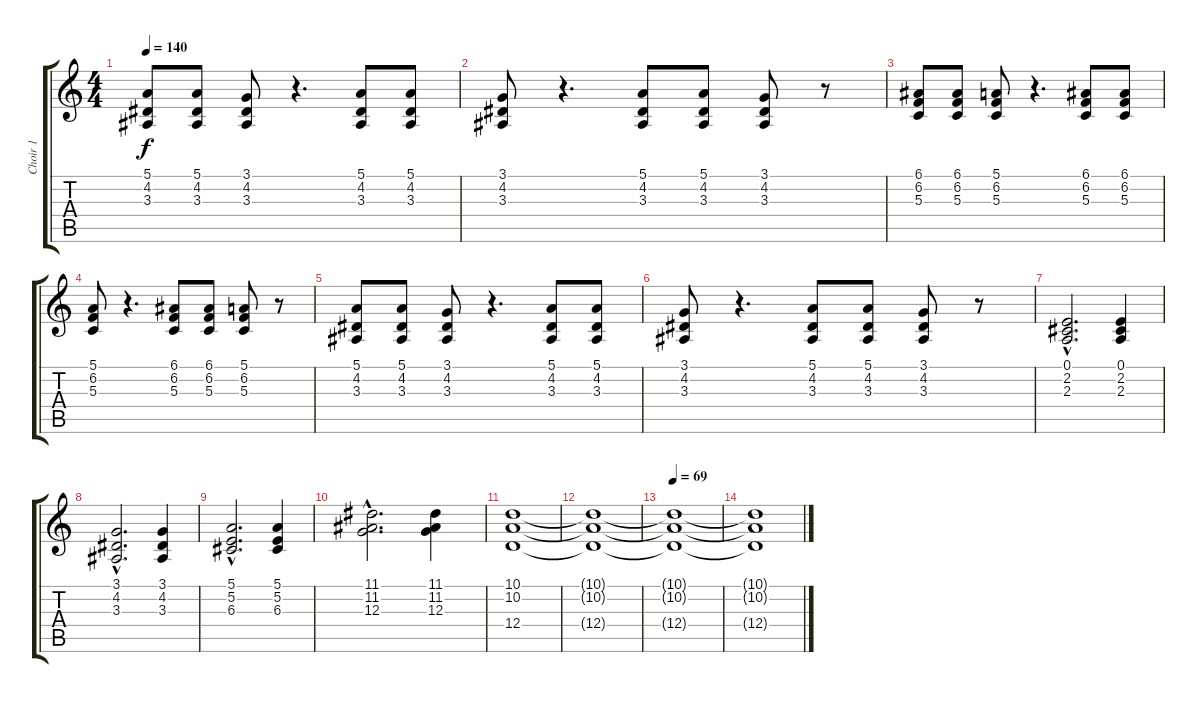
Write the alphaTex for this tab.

\track ("Choir 1" "Choir 1") {instrument pad4choir}
\staff {score tabs}
\tuning (E4 B3 G3 D3 A2 E2) {hide}
\ts (4 4)
\tempo 140
\clef g2
\ks c
(5.1 4.2 3.3).8{dy f} (5.1 4.2 3.3).8 (3.1 4.2 3.3).8 r.4{d} (5.1 4.2 3.3).8 (5.1 4.2 3.3).8 |
(3.1 4.2 3.3).8 r.4{d} (5.1 4.2 3.3).8 (5.1 4.2 3.3).8 (3.1 4.2 3.3).8 r.8 |
(6.1 6.2 5.3).8 (6.1 6.2 5.3).8 (5.1 6.2 5.3).8 r.4{d} (6.1 6.2 5.3).8 (6.1 6.2 5.3).8 |
(5.1 6.2 5.3).8 r.4{d} (6.1 6.2 5.3).8 (6.1 6.2 5.3).8 (5.1 6.2 5.3).8 r.8 |
(5.1 4.2 3.3).8 (5.1 4.2 3.3).8 (3.1 4.2 3.3).8 r.4{d} (5.1 4.2 3.3).8 (5.1 4.2 3.3).8 |
(3.1 4.2 3.3).8 r.4{d} (5.1 4.2 3.3).8 (5.1 4.2 3.3).8 (3.1 4.2 3.3).8 r.8 |
(0.1{hac} 2.2{hac} 2.3{hac}).2{d} (0.1 2.2 2.3).4 |
(3.1{hac} 4.2{hac} 3.3{hac}).2{d} (3.1 4.2 3.3).4 |
(5.1{hac} 5.2{hac} 6.3{hac}).2{d} (5.1 5.2 6.3).4 |
(11.1{hac} 11.2{hac} 12.3{hac}).2{d} (11.1 11.2 12.3).4 |
(10.1 10.2 12.4).1 |
(10.1{t} 10.2{t} 12.4{t}).1 |
\tempo 69
(10.1{t} 10.2{t} 12.4{t}).1 |
(10.1{t} 10.2{t} 12.4{t}).1
